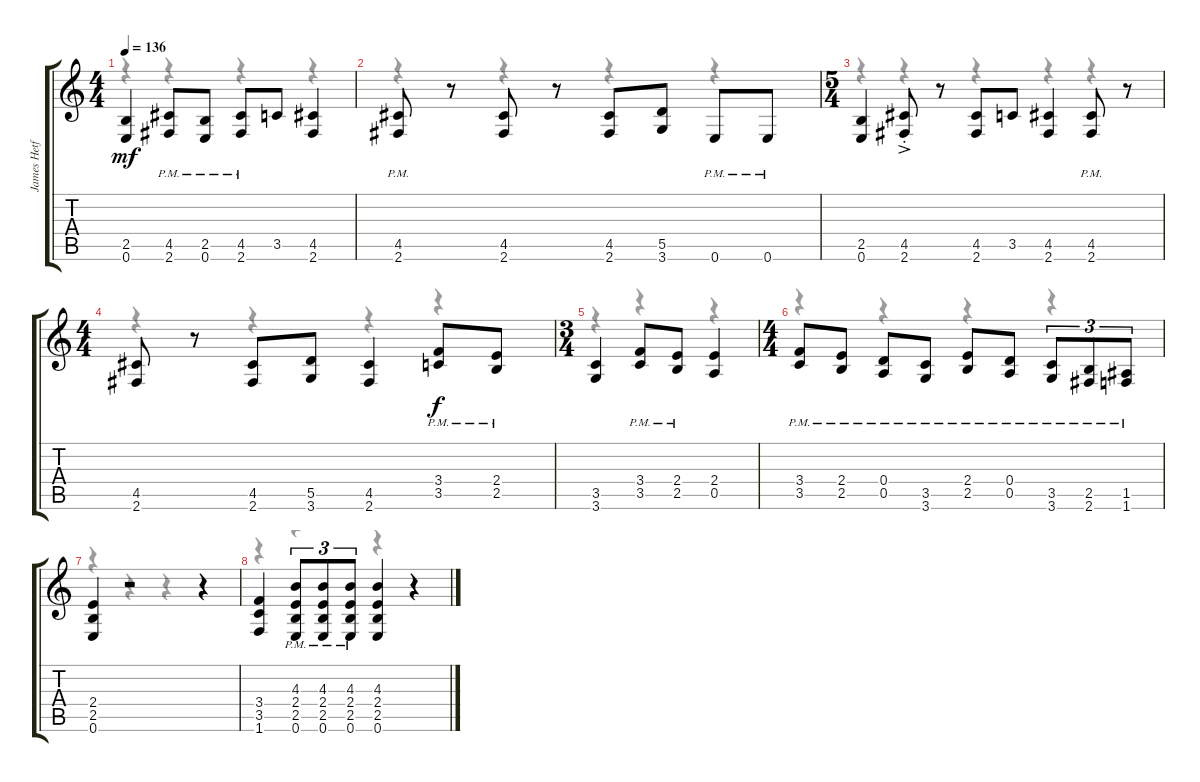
\track ("James Hetfield (Rhythm)" "James Hetf") {instrument distortionguitar}
\staff {score tabs}
\tuning (E4 B3 G3 D3 A2 E2) {hide}
\voice
\ts (4 4)
\tempo 136
\clef g2
\ks c
(2.5 0.6).4{dy mf} (4.5{pm} 2.6{pm}).8 (2.5{pm} 0.6{pm}).8 (4.5{pm} 2.6{pm}).8 3.5.8 (4.5 2.6).4 |
(4.5{pm} 2.6{pm}).8 r.8 (4.5 2.6).8 r.8 (4.5 2.6).8 (5.5 3.6).8 0.6{pm}.8 0.6{pm}.8 |
\ts (5 4)
(2.5 0.6).4 (4.5 2.6{ac st}).8 r.8 (4.5 2.6).8 3.5.8 (4.5 2.6).4 (4.5{pm} 2.6{pm}).8 r.8 |
\ts (4 4)
(4.5 2.6).8 r.8 (4.5 2.6).8 (5.5 3.6).8 (4.5 2.6).4 (3.4{pm} 3.5{pm}).8{dy f} (2.4{pm} 2.5{pm}).8 |
\ts (3 4)
(3.5 3.6).4 (3.4{pm} 3.5{pm}).8 (2.4{pm} 2.5{pm}).8 (2.4 0.5).4 |
\ts (4 4)
(3.4{pm} 3.5{pm}).8 (2.4{pm} 2.5{pm}).8 (0.4{pm} 0.5{pm}).8 (3.5{pm} 3.6{pm}).8 (2.4{pm} 2.5{pm}).8 (0.4{pm} 0.5{pm}).8 (3.5{pm} 3.6{pm}).8{tu (3 2)} (2.5{pm} 2.6{pm}).8{tu (3 2)} (1.5{pm} 1.6{pm}).8{tu (3 2)} |
(2.4 2.5 0.6).4 r.2 r.4 |
(3.4 3.5 1.6).4 (4.3{pm} 2.4{pm} 2.5{pm} 0.6{pm}).8{tu (3 2)} (4.3{pm} 2.4{pm} 2.5{pm} 0.6{pm}).8{tu (3 2)} (4.3{pm} 2.4{pm} 2.5{pm} 0.6{pm}).8{tu (3 2)} (4.3 2.4 2.5 0.6).4 r.4
\voice
\clef g2
\ottava regular
\simile none
\ks c
r.4{dy f} r.4 r.4 r.4 |
r.4 r.4 r.4 r.4 |
r.4 r.4 r.4 r.4 r.4 |
r.4 r.4 r.4 r.4 |
r.4 r.4 r.4 |
r.4 r.4 r.4 r.4 |
r.4 r.4 r.4 r.4 |
r.4 r.4 r.4 r.4
